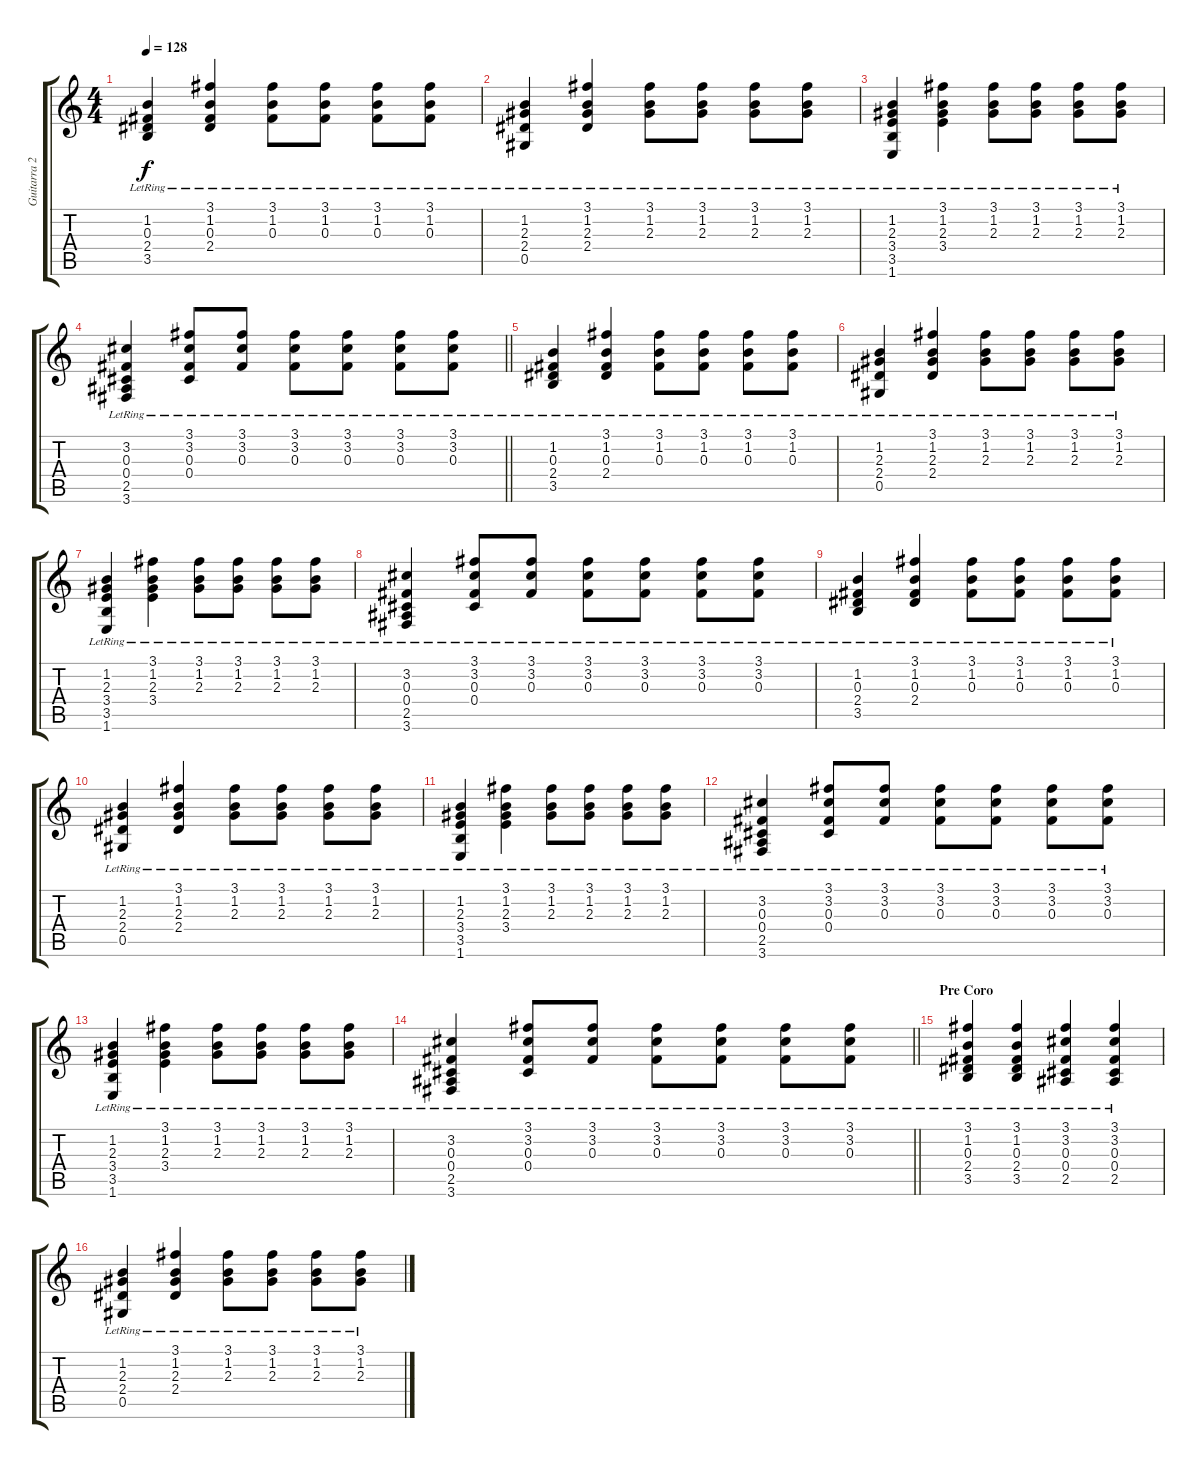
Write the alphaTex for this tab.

\track ("Guitarra 2" "Guitarra 2") {instrument acousticguitarsteel}
\staff {score tabs}
\tuning (Eb4 Bb3 Gb3 Db3 Ab2 Eb2) {hide}
\ts (4 4)
\tempo 128
\clef g2
\ks c
(1.2{lr} 0.3{lr} 2.4{lr} 3.5{lr}).4{dy f} (3.1{lr} 1.2{lr} 0.3{lr} 2.4{lr}).4 (3.1{lr} 1.2{lr} 0.3{lr}).8 (3.1{lr} 1.2{lr} 0.3{lr}).8 (3.1 1.2{lr} 0.3).8 (3.1 1.2{lr} 0.3).8 |
(1.2{lr} 2.3{lr} 2.4{lr} 0.5{lr}).4 (3.1{lr} 1.2{lr} 2.3{lr} 2.4{lr}).4 (3.1{lr} 1.2{lr} 2.3{lr}).8 (3.1{lr} 1.2{lr} 2.3{lr}).8 (3.1 1.2{lr} 2.3).8 (3.1 1.2{lr} 2.3).8 |
(1.2{lr} 2.3{lr} 3.4{lr} 3.5{lr} 1.6{lr}).4 (3.1{lr} 1.2{lr} 2.3{lr} 3.4{lr}).4 (3.1{lr} 1.2{lr} 2.3{lr}).8 (3.1{lr} 1.2{lr} 2.3{lr}).8 (3.1 1.2{lr} 2.3).8 (3.1 1.2{lr} 2.3).8 |
\barLineRight lightlight
(3.2{lr} 0.3{lr} 0.4{lr} 2.5{lr} 3.6{lr}).4 (3.1{lr} 3.2{lr} 0.3{lr} 0.4{lr}).8 (3.1{lr} 3.2{lr} 0.3{lr}).8 (3.1{lr} 3.2{lr} 0.3{lr}).8 (3.1{lr} 3.2{lr} 0.3{lr}).8 (3.1{lr} 3.2{lr} 0.3{lr}).8 (3.1{lr} 3.2{lr} 0.3{lr}).8 |
(1.2{lr} 0.3{lr} 2.4{lr} 3.5{lr}).4 (3.1{lr} 1.2{lr} 0.3{lr} 2.4{lr}).4 (3.1{lr} 1.2{lr} 0.3{lr}).8 (3.1{lr} 1.2{lr} 0.3{lr}).8 (3.1 1.2{lr} 0.3).8 (3.1 1.2{lr} 0.3).8 |
(1.2{lr} 2.3{lr} 2.4{lr} 0.5{lr}).4 (3.1{lr} 1.2{lr} 2.3{lr} 2.4{lr}).4 (3.1{lr} 1.2{lr} 2.3{lr}).8 (3.1{lr} 1.2{lr} 2.3{lr}).8 (3.1 1.2{lr} 2.3).8 (3.1 1.2{lr} 2.3).8 |
(1.2{lr} 2.3{lr} 3.4{lr} 3.5{lr} 1.6{lr}).4 (3.1{lr} 1.2{lr} 2.3{lr} 3.4{lr}).4 (3.1{lr} 1.2{lr} 2.3{lr}).8 (3.1{lr} 1.2{lr} 2.3{lr}).8 (3.1 1.2{lr} 2.3).8 (3.1 1.2{lr} 2.3).8 |
(3.2{lr} 0.3{lr} 0.4{lr} 2.5{lr} 3.6{lr}).4 (3.1{lr} 3.2{lr} 0.3{lr} 0.4{lr}).8 (3.1{lr} 3.2{lr} 0.3{lr}).8 (3.1{lr} 3.2{lr} 0.3{lr}).8 (3.1{lr} 3.2{lr} 0.3{lr}).8 (3.1{lr} 3.2{lr} 0.3{lr}).8 (3.1{lr} 3.2{lr} 0.3{lr}).8 |
(1.2{lr} 0.3{lr} 2.4{lr} 3.5{lr}).4 (3.1{lr} 1.2{lr} 0.3{lr} 2.4{lr}).4 (3.1{lr} 1.2{lr} 0.3{lr}).8 (3.1{lr} 1.2{lr} 0.3{lr}).8 (3.1 1.2{lr} 0.3).8 (3.1 1.2{lr} 0.3).8 |
(1.2{lr} 2.3{lr} 2.4{lr} 0.5{lr}).4 (3.1{lr} 1.2{lr} 2.3{lr} 2.4{lr}).4 (3.1{lr} 1.2{lr} 2.3{lr}).8 (3.1{lr} 1.2{lr} 2.3{lr}).8 (3.1 1.2{lr} 2.3).8 (3.1 1.2{lr} 2.3).8 |
(1.2{lr} 2.3{lr} 3.4{lr} 3.5{lr} 1.6{lr}).4 (3.1{lr} 1.2{lr} 2.3{lr} 3.4{lr}).4 (3.1{lr} 1.2{lr} 2.3{lr}).8 (3.1{lr} 1.2{lr} 2.3{lr}).8 (3.1 1.2{lr} 2.3).8 (3.1 1.2{lr} 2.3).8 |
(3.2{lr} 0.3{lr} 0.4{lr} 2.5{lr} 3.6{lr}).4 (3.1{lr} 3.2{lr} 0.3{lr} 0.4{lr}).8 (3.1{lr} 3.2{lr} 0.3{lr}).8 (3.1{lr} 3.2{lr} 0.3{lr}).8 (3.1{lr} 3.2{lr} 0.3{lr}).8 (3.1{lr} 3.2{lr} 0.3{lr}).8 (3.1{lr} 3.2{lr} 0.3{lr}).8 |
(1.2{lr} 2.3{lr} 3.4{lr} 3.5{lr} 1.6{lr}).4 (3.1{lr} 1.2{lr} 2.3{lr} 3.4{lr}).4 (3.1{lr} 1.2{lr} 2.3{lr}).8 (3.1{lr} 1.2{lr} 2.3{lr}).8 (3.1 1.2{lr} 2.3).8 (3.1 1.2{lr} 2.3).8 |
\barLineRight lightlight
(3.2{lr} 0.3{lr} 0.4{lr} 2.5{lr} 3.6{lr}).4 (3.1{lr} 3.2{lr} 0.3{lr} 0.4{lr}).8 (3.1{lr} 3.2{lr} 0.3{lr}).8 (3.1{lr} 3.2{lr} 0.3{lr}).8 (3.1{lr} 3.2{lr} 0.3{lr}).8 (3.1{lr} 3.2{lr} 0.3{lr}).8 (3.1{lr} 3.2{lr} 0.3{lr}).8 |
\section ("" "Pre Coro")
(3.1 1.2{lr} 0.3{lr} 2.4{lr} 3.5{lr}).4 (3.1{lr} 1.2{lr} 0.3{lr} 2.4{lr} 3.5).4 (3.1{lr} 3.2{lr} 0.3{lr} 0.4{lr} 2.5{lr}).4 (3.1{lr} 3.2{lr} 0.3{lr} 0.4{lr} 2.5{lr}).4 |
(1.2{lr} 2.3{lr} 2.4{lr} 0.5{lr}).4 (3.1{lr} 1.2{lr} 2.3{lr} 2.4{lr}).4 (3.1{lr} 1.2{lr} 2.3{lr}).8 (3.1{lr} 1.2{lr} 2.3{lr}).8 (3.1 1.2{lr} 2.3).8 (3.1 1.2{lr} 2.3).8
